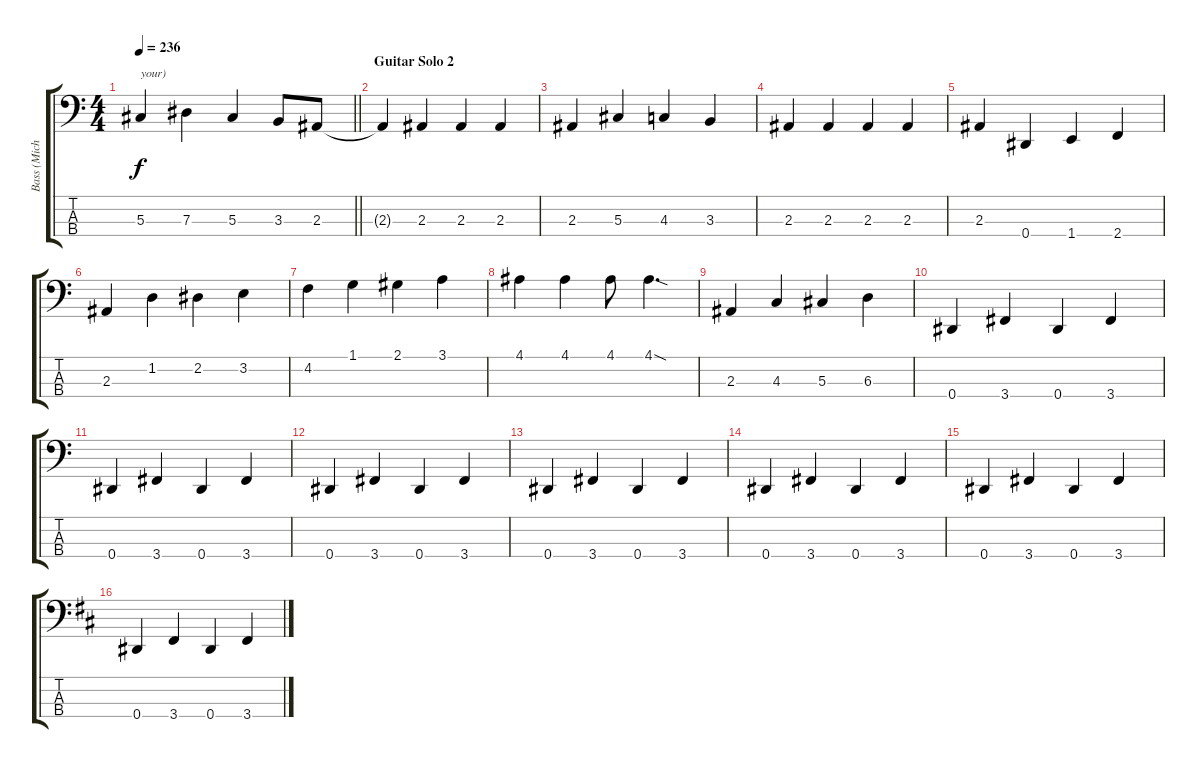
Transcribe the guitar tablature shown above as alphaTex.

\track ("Bass (Michael Anthony)" "Bass (Mich") {instrument electricbassfinger}
\staff {score tabs}
\tuning (Gb2 Db2 Ab1 Eb1) {hide}
\ts (4 4)
\tempo 236
\clef f4
\barLineRight lightlight
\ks c
5.3.4{txt "your)" dy f} 7.3.4 5.3.4 3.3.8 2.3.8 |
\section ("" "Guitar Solo 2")
2.3{t}.4 2.3.4 2.3.4 2.3.4 |
2.3.4 5.3.4 4.3.4 3.3.4 |
2.3.4 2.3.4 2.3.4 2.3.4 |
2.3.4 0.4.4 1.4.4 2.4.4 |
2.3.4 1.2.4 2.2.4 3.2.4 |
4.2.4 1.1.4 2.1.4 3.1.4 |
4.1.4 4.1.4 4.1.8 4.1{sod}.4{d} |
2.3.4 4.3.4 5.3.4 6.3.4 |
0.4.4 3.4.4 0.4.4 3.4.4 |
0.4.4 3.4.4 0.4.4 3.4.4 |
0.4.4 3.4.4 0.4.4 3.4.4 |
0.4.4 3.4.4 0.4.4 3.4.4 |
0.4.4 3.4.4 0.4.4 3.4.4 |
0.4.4 3.4.4 0.4.4 3.4.4 |
\ks d
0.4.4 3.4.4 0.4.4 3.4.4
